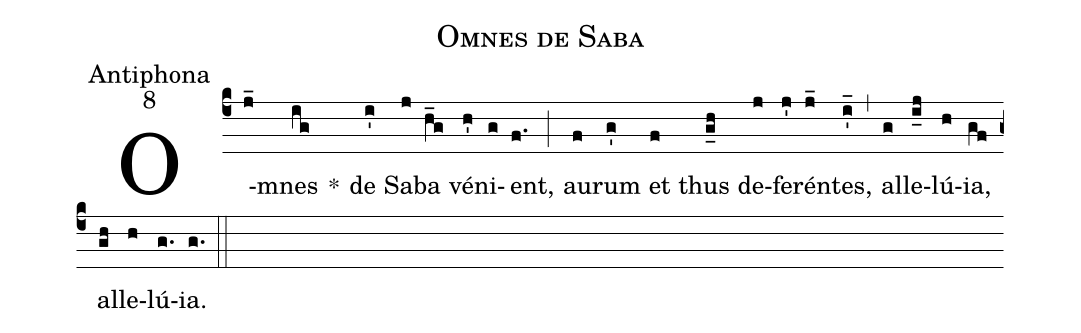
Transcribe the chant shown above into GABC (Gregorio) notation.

name:Omnes de Saba;
office-part:Antiphona;
mode:8;
%%
(c4)
O(j_)mnes(ig) *()
de(i') Sa(j)ba(h_g) vé(h')ni(g)ent,(f.) (;)
au(f)rum(g') et(f) thus(g_h) de(j)fe(j')rén(j_)tes,(i'_) (,)
al(g)le(i_j)lú(h)ia,(gf) al(gh)le(h)lú(g.)ia.(g.) (::)
